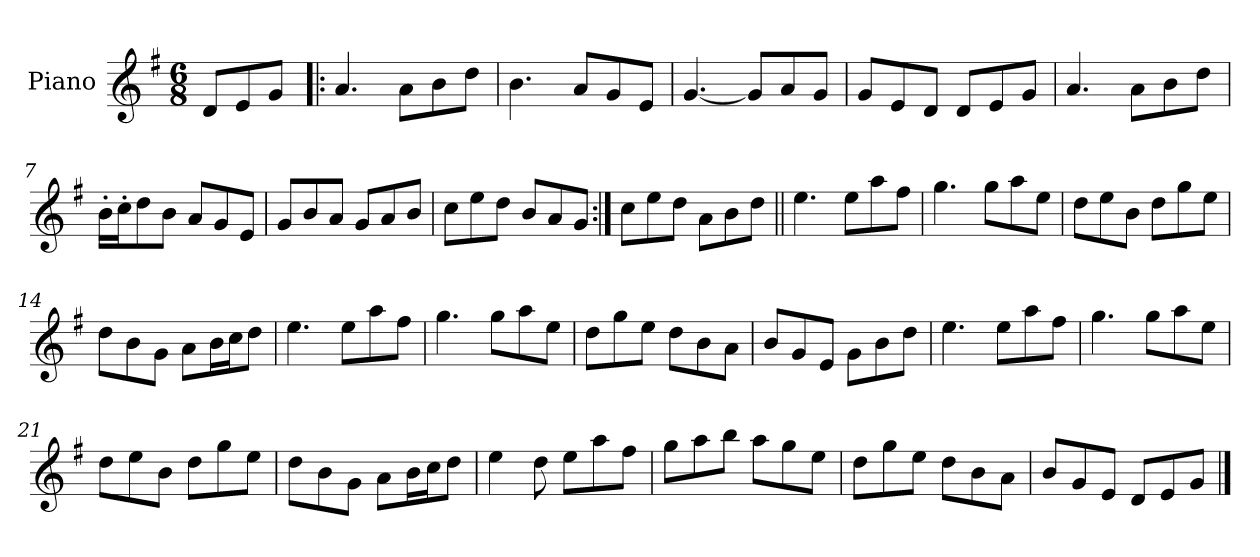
**kern
*part1
*staff1
*I"Piano
*I'Pno
*clefG2
*k[f#]
*A:dor
*M6/8
=1
8d/L
8e/
8g/J
=2!|:
4.a/
8a\L
8b\
8dd\J
=3
4.b\
8a/L
8g/
8e/J
=4
[4.g/
8g/L]
8a/
8g/J
=5
8g/L
8e/
8d/J
8d/L
8e/
8g/J
=6
4.a/
8a\L
8b\
8dd\J
=7
16b'\LL
16cc'\J
8dd\
8b\J
8a/L
8g/
8e/J
=8
8g/L
8b/
8a/J
8g/L
8a/
8b/J
=9
8cc\L
8ee\
8dd\J
8b/L
8a/
8g/J
=10:|!
8cc\L
8ee\
8dd\J
8a\L
8b\
8dd\J
=11||
4.ee\
8ee\L
8aa\
8ff#\J
=12
4.gg\
8gg\L
8aa\
8ee\J
=13
8dd\L
8ee\
8b\J
8dd\L
8gg\
8ee\J
=14
8dd\L
8b\
8g\J
8a\L
16b\L
16cc\J
8dd\J
=15
4.ee\
8ee\L
8aa\
8ff#\J
=16
4.gg\
8gg\L
8aa\
8ee\J
=17
8dd\L
8gg\
8ee\J
8dd\L
8b\
8a\J
=18
8b/L
8g/
8e/J
8g\L
8b\
8dd\J
=19
4.ee\
8ee\L
8aa\
8ff#\J
=20
4.gg\
8gg\L
8aa\
8ee\J
=21
8dd\L
8ee\
8b\J
8dd\L
8gg\
8ee\J
=22
8dd\L
8b\
8g\J
8a\L
16b\L
16cc\J
8dd\J
=23
4ee\
8dd\
8ee\L
8aa\
8ff#\J
=24
8gg\L
8aa\
8bb\J
8aa\L
8gg\
8ee\J
=25
8dd\L
8gg\
8ee\J
8dd\L
8b\
8a\J
=26
8b/L
8g/
8e/J
8d/L
8e/
8g/J
==
*-
